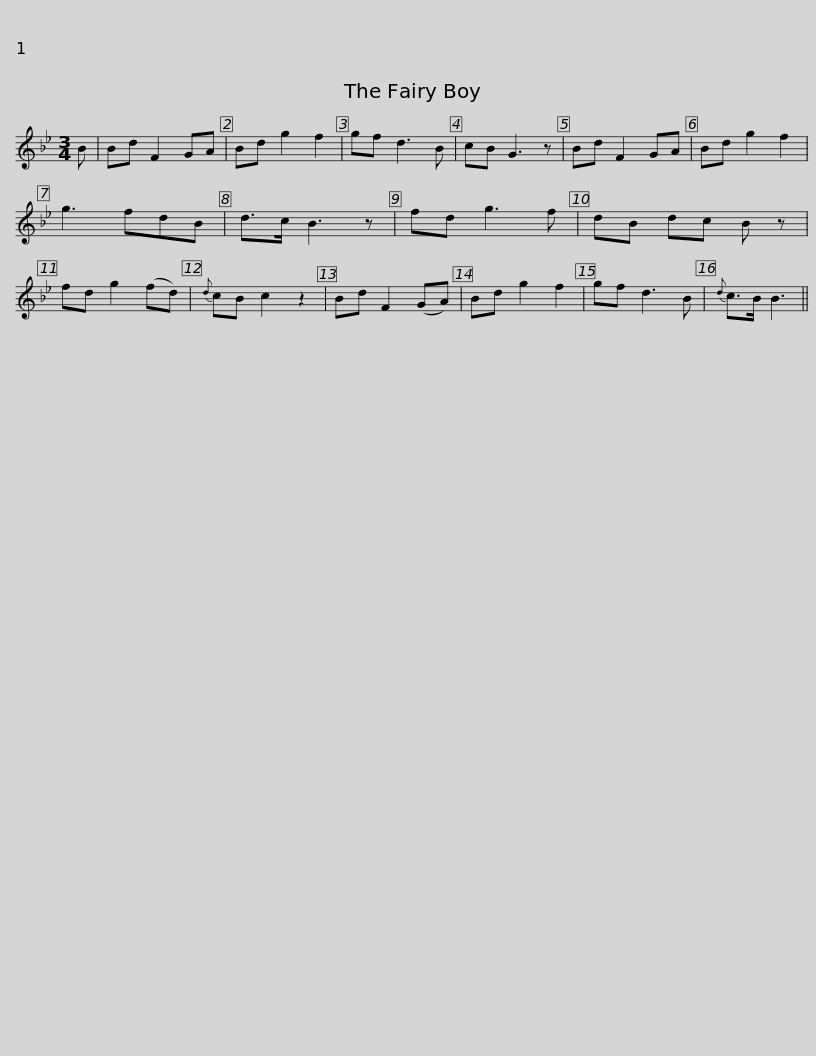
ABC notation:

X:1
L:1/8
M:3/4
I:linebreak $
K:Bb
V:1 treble
V:1
 B | Bd F2 GA | Bd g2 f2 | gf d3 B | cB G3 z | %5
 Bd F2 GA | Bd g2 f2 | g3 fdB | d>c B3 z | fd g3 f |$ %10
 dB dc B z | fd g2 (fd) |{d} cB c2 z2 | Bd F2 (GA) | Bd g2 f2 | %15
 gf d3 B |{d} c>B B3 || %17
